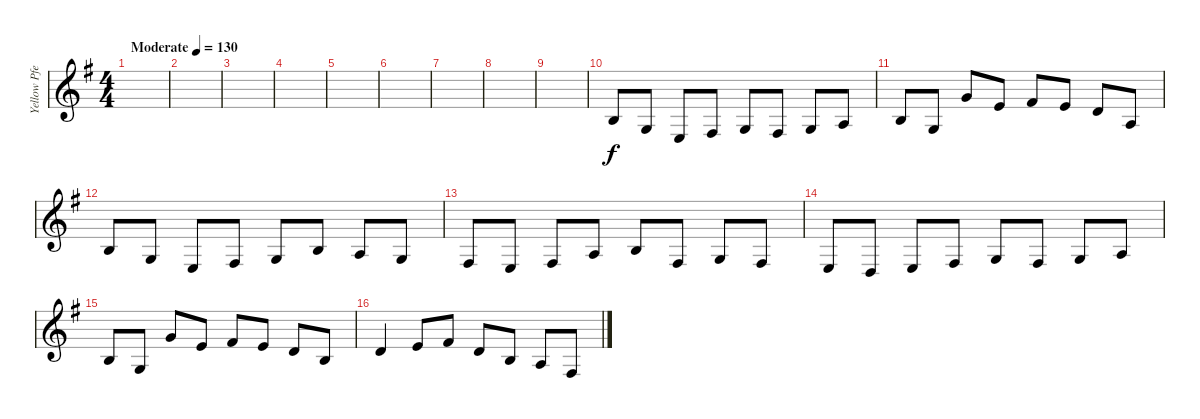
\track ("Yellow Pfeifer (Medieval Bagpipe)" "Yellow Pfe") {instrument bagpipe}
\staff {score}
\tuning (E4 B3 G3 D3 A2 E2) {hide}
\ts (4 4)
\tempo (130 "Moderate")
\clef g2
\ks g
|
|
|
|
|
|
|
|
|
\ks eminor
0.2.8 0.3.8 2.4.8 4.4.8 0.3.8 4.4.8 0.3.8 2.3.8 |
0.2.8 0.3.8 3.1.8 0.1.8 2.1.8 0.1.8 3.2.8 2.3.8 |
0.2.8 0.3.8 2.4.8 4.4.8 0.3.8 0.2.8 2.3.8 0.3.8 |
4.4.8 2.4.8 4.4.8 2.3.8 0.2.8 4.4.8 0.3.8 4.4.8 |
2.4.8 0.4.8 2.4.8 4.4.8 0.3.8 4.4.8 0.3.8 2.3.8 |
0.2.8 0.3.8 3.1.8 0.1.8 2.1.8 0.1.8 3.2.8 0.2.8 |
3.2.4 0.1.8 2.1.8 3.2.8 0.2.8 2.3.8 4.4.8
